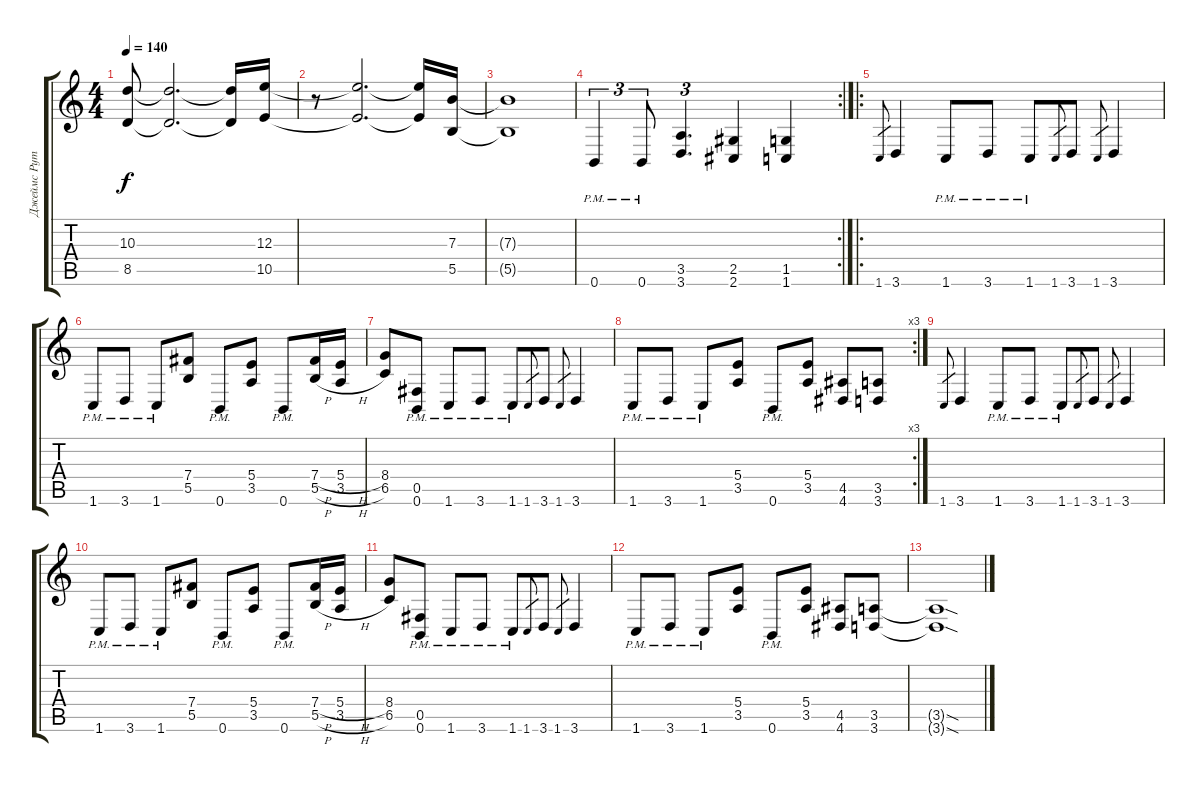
\track ("Джеймс Рут #4" "Джеймс Рут") {instrument distortionguitar}
\staff {score tabs}
\tuning (Db4 Ab3 E3 B2 Gb2 B1) {hide}
\ts (4 4)
\tempo 140
\clef g2
\ks c
(10.3 8.5).8{dy f} (10.3{t} 8.5{t}).2{d} (10.3{t} 8.5{t}).16 (12.3 10.5).16 |
r.8 (12.3{t} 10.5{t}).2{d} (12.3{t} 10.5{t}).16 (7.3 5.5).16 |
(7.3{t} 5.5{t}).1 |
\rc 2
0.6{pm}.4{tu (3 2)} 0.6{pm}.8{tu (3 2)} (3.5 3.6).4{d tu (3 2)} (2.5 2.6).4 (1.5 1.6).4 |
\ro
1.6.8{gr} 3.6.4 1.6{pm}.8 3.6{pm}.8 1.6{pm}.8 1.6.8{gr} 3.6.8 1.6.8{gr} 3.6.4 |
1.6{pm}.8 3.6{pm}.8 1.6{pm}.8 (7.4 5.5).8 0.6{pm}.8 (5.4 3.5).8 0.6{pm}.8 (7.4{h} 5.5{h}).16 (5.4{h} 3.5{h}).16 |
(8.4 6.5).8 (0.5{pm} 0.6{pm}).8 1.6{pm}.8 3.6{pm}.8 1.6{pm}.8 1.6.8{gr} 3.6.8 1.6.8{gr} 3.6.4 |
\rc 3
1.6{pm}.8 3.6{pm}.8 1.6{pm}.8 (5.4 3.5).8 0.6{pm}.8 (5.4 3.5).8 (4.5 4.6).8 (3.5 3.6).8 |
1.6.8{gr} 3.6.4 1.6{pm}.8 3.6{pm}.8 1.6{pm}.8 1.6.8{gr} 3.6.8 1.6.8{gr} 3.6.4 |
1.6{pm}.8 3.6{pm}.8 1.6{pm}.8 (7.4 5.5).8 0.6{pm}.8 (5.4 3.5).8 0.6{pm}.8 (7.4{h} 5.5{h}).16 (5.4{h} 3.5{h}).16 |
(8.4 6.5).8 (0.5{pm} 0.6{pm}).8 1.6{pm}.8 3.6{pm}.8 1.6{pm}.8 1.6.8{gr} 3.6.8 1.6.8{gr} 3.6.4 |
1.6{pm}.8 3.6{pm}.8 1.6{pm}.8 (5.4 3.5).8 0.6{pm}.8 (5.4 3.5).8 (4.5 4.6).8 (3.5 3.6).8 |
(3.5{sod t} 3.6{sod t}).1
